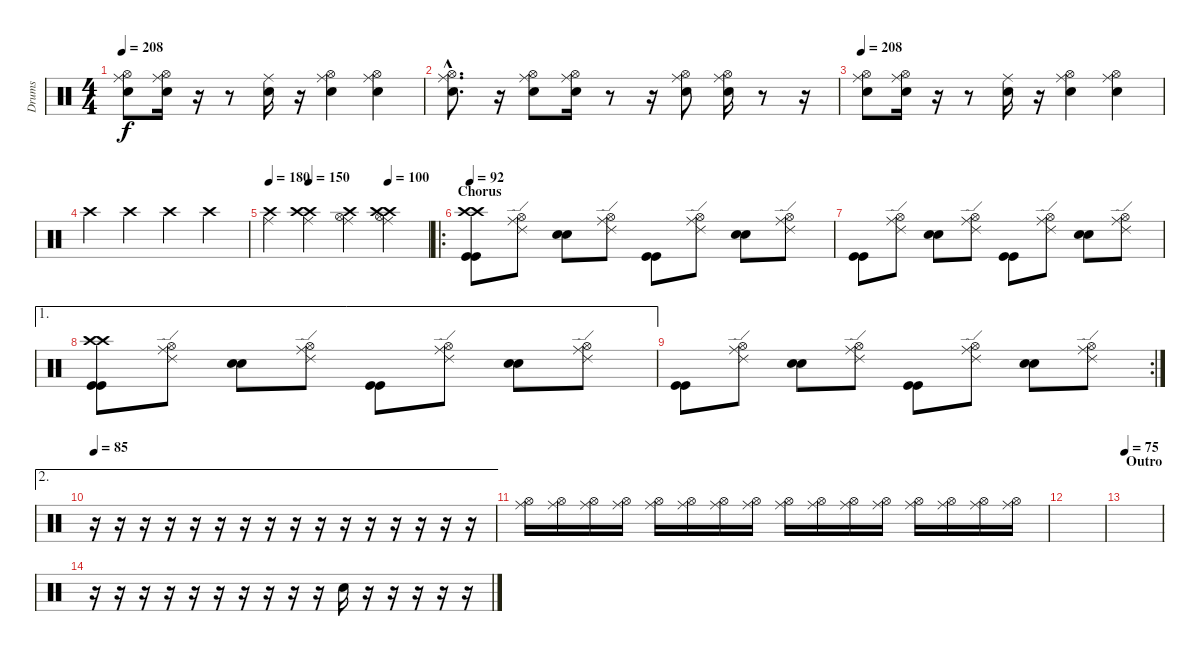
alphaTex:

\track ("Drums" "Drums") {instrument percussion}
\staff {score}
\articulation defaults
\ts (4 4)
\tempo 208
\clef neutral
\ks c
("Hi-Hat (open)" "Ride (middle)" "Electric Snare (hit)").8{dy f} ("Hi-Hat (open)" "Ride (middle)" "Electric Snare (hit)").16 r.16 r.8 ("Ride (middle)" "Electric Snare (hit)").16 r.16 ("Electric Snare (hit)" "Ride (middle)" "Hi-Hat (open)").4 ("Electric Snare (hit)" "Ride (middle)" "Hi-Hat (open)").4 |
("Hi-Hat (open)"{hac} "Ride (middle)"{hac} "Electric Snare (hit)"{hac}).8{d} r.16 ("Hi-Hat (open)" "Ride (middle)" "Electric Snare (hit)").8 ("Hi-Hat (open)" "Ride (middle)" "Electric Snare (hit)").16 r.8 r.16 ("Hi-Hat (open)" "Ride (middle)" "Electric Snare (hit)").8 ("Hi-Hat (open)" "Ride (middle)" "Electric Snare (hit)").16 r.8 r.16 |
\tempo 208
("Hi-Hat (open)" "Ride (middle)" "Electric Snare (hit)").8 ("Hi-Hat (open)" "Ride (middle)" "Electric Snare (hit)").16 r.16 r.8 ("Ride (middle)" "Electric Snare (hit)").16 r.16 ("Electric Snare (hit)" "Ride (middle)" "Hi-Hat (open)").4 ("Electric Snare (hit)" "Ride (middle)" "Hi-Hat (open)").4 |
"Crash high (hit)".4 "Crash high (hit)".4 "Crash high (hit)".4 "Crash high (hit)".4 |
\tempo 180
\tempo (150 0.25)
\tempo (100 0.75)
("Ride (middle)" "Crash high (hit)").4 ("Crash high (hit)" "Ride (middle)" "Crash high (hit)").4 ("Hi-Hat (open)" "Ride (middle)" "Crash high (hit)").4 ("Crash high (hit)" "Hi-Hat (open)" "Ride (middle)" "Crash high (hit)").4 |
\ro
\section ("" "Chorus")
\tempo 92
("Crash high (hit)" "Crash high (hit)" "Kick (hit)" "Kick (hit)").8{volume 16} ("Ride (edge) 2" "Ride (middle)" "Hi-Hat (open)").8 ("Electric Snare (hit)" "Electric Snare (hit)").8 ("Ride (edge) 2" "Ride (middle)" "Hi-Hat (open)").8 ("Kick (hit)" "Kick (hit)").8 ("Ride (edge) 2" "Ride (middle)" "Hi-Hat (open)").8 ("Electric Snare (hit)" "Electric Snare (hit)").8 ("Ride (edge) 2" "Ride (middle)" "Hi-Hat (open)").8 |
("Kick (hit)" "Kick (hit)").8 ("Ride (edge) 2" "Ride (middle)" "Hi-Hat (open)").8 ("Electric Snare (hit)" "Electric Snare (hit)").8 ("Ride (edge) 2" "Ride (middle)" "Hi-Hat (open)").8 ("Kick (hit)" "Kick (hit)").8 ("Ride (edge) 2" "Ride (middle)" "Hi-Hat (open)").8 ("Electric Snare (hit)" "Electric Snare (hit)").8 ("Ride (edge) 2" "Ride (middle)" "Hi-Hat (open)").8 |
\ae 1
("Crash high (hit)" "Crash high (hit)" "Kick (hit)" "Kick (hit)").8 ("Ride (edge) 2" "Ride (middle)" "Hi-Hat (open)").8 ("Electric Snare (hit)" "Electric Snare (hit)").8 ("Ride (edge) 2" "Ride (middle)" "Hi-Hat (open)").8 ("Kick (hit)" "Kick (hit)").8 ("Ride (edge) 2" "Ride (middle)" "Hi-Hat (open)").8 ("Electric Snare (hit)" "Electric Snare (hit)").8 ("Ride (edge) 2" "Ride (middle)" "Hi-Hat (open)").8 |
\rc 2
("Kick (hit)" "Kick (hit)").8 ("Ride (edge) 2" "Ride (middle)" "Hi-Hat (open)").8 ("Electric Snare (hit)" "Electric Snare (hit)").8 ("Ride (edge) 2" "Ride (middle)" "Hi-Hat (open)").8 ("Kick (hit)" "Kick (hit)").8 ("Ride (edge) 2" "Ride (middle)" "Hi-Hat (open)").8 ("Electric Snare (hit)" "Electric Snare (hit)").8 ("Ride (edge) 2" "Ride (middle)" "Hi-Hat (open)").8 |
\ae 2
\tempo 85
r.16{volume 4} r.16 r.16 r.16 r.16 r.16 r.16 r.16 r.16 r.16 r.16 r.16 r.16 r.16 r.16 r.16 |
("Hi-Hat (open)" "Ride (middle)").16 ("Hi-Hat (open)" "Ride (middle)").16 ("Hi-Hat (open)" "Ride (middle)").16 ("Hi-Hat (open)" "Ride (middle)").16 ("Hi-Hat (open)" "Ride (middle)").16 ("Hi-Hat (open)" "Ride (middle)").16 ("Hi-Hat (open)" "Ride (middle)").16 ("Hi-Hat (open)" "Ride (middle)").16 ("Hi-Hat (open)" "Ride (middle)").16 ("Hi-Hat (open)" "Ride (middle)").16 ("Hi-Hat (open)" "Ride (middle)").16 ("Hi-Hat (open)" "Ride (middle)").16 ("Hi-Hat (open)" "Ride (middle)").16 ("Hi-Hat (open)" "Ride (middle)").16 ("Hi-Hat (open)" "Ride (middle)").16 ("Hi-Hat (open)" "Ride (middle)").16 |
|
\section ("" "Outro")
\tempo 75
|
r.16{volume 9} r.16 r.16 r.16 r.16 r.16 r.16 r.16 r.16 r.16 "Metronome (bell)".16 r.16 r.16 r.16 r.16 r.16
